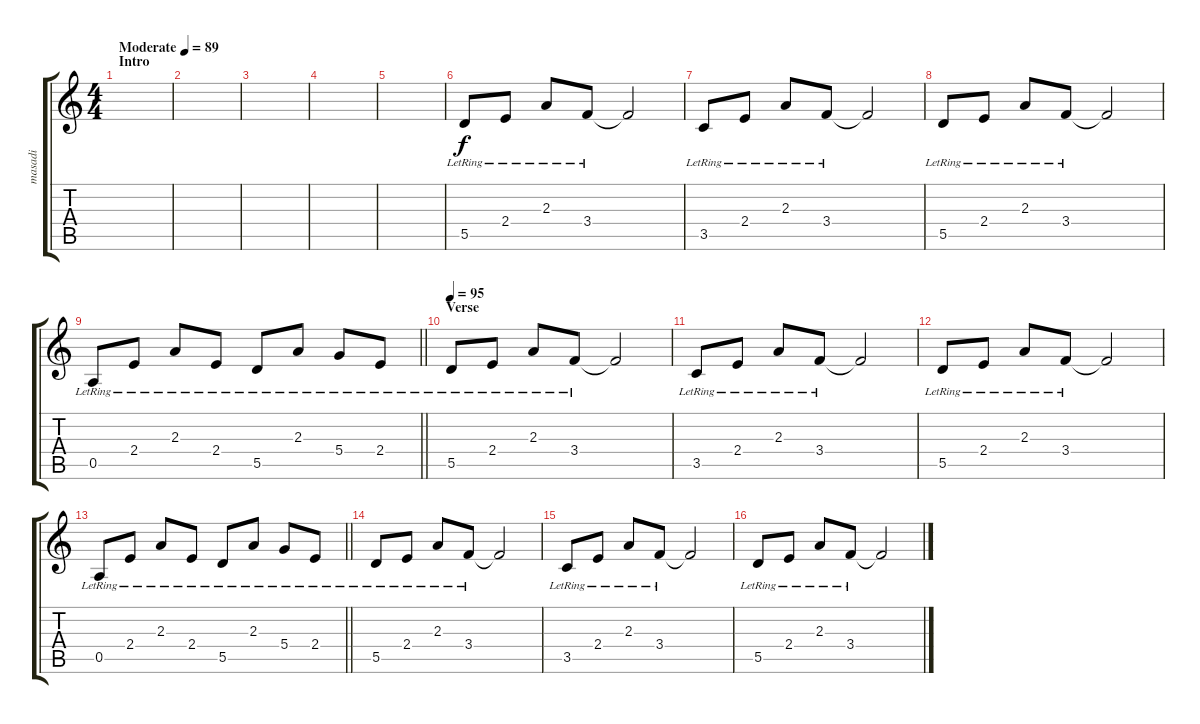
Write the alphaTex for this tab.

\track ("masadi" "masadi") {instrument acousticguitarsteel}
\staff {score tabs}
\tuning (E4 B3 G3 D3 A2 E2) {hide}
\ts (4 4)
\section ("" "Intro")
\tempo (89 "Moderate")
\clef g2
\ks c
|
|
|
|
|
5.5{lr}.8 2.4{lr}.8 2.3{lr}.8 3.4{lr}.8 3.4{t}.2 |
3.5{lr}.8 2.4{lr}.8 2.3{lr}.8 3.4{lr}.8 3.4{t}.2 |
5.5{lr}.8 2.4{lr}.8 2.3{lr}.8 3.4{lr}.8 3.4{t}.2 |
\barLineRight lightlight
0.5{lr}.8 2.4{lr}.8 2.3{lr}.8 2.4{lr}.8 5.5{lr}.8 2.3{lr}.8 5.4{lr}.8 2.4{lr}.8 |
\section ("" "Verse")
\tempo 95
5.5{lr}.8 2.4{lr}.8 2.3{lr}.8 3.4{lr}.8 3.4{t}.2 |
3.5{lr}.8 2.4{lr}.8 2.3{lr}.8 3.4{lr}.8 3.4{t}.2 |
5.5{lr}.8 2.4{lr}.8 2.3{lr}.8 3.4{lr}.8 3.4{t}.2 |
\barLineRight lightlight
0.5{lr}.8 2.4{lr}.8 2.3{lr}.8 2.4{lr}.8 5.5{lr}.8 2.3{lr}.8 5.4{lr}.8 2.4{lr}.8 |
5.5{lr}.8 2.4{lr}.8 2.3{lr}.8 3.4{lr}.8 3.4{t}.2 |
3.5{lr}.8 2.4{lr}.8 2.3{lr}.8 3.4{lr}.8 3.4{t}.2 |
5.5{lr}.8 2.4{lr}.8 2.3{lr}.8 3.4{lr}.8 3.4{t}.2
